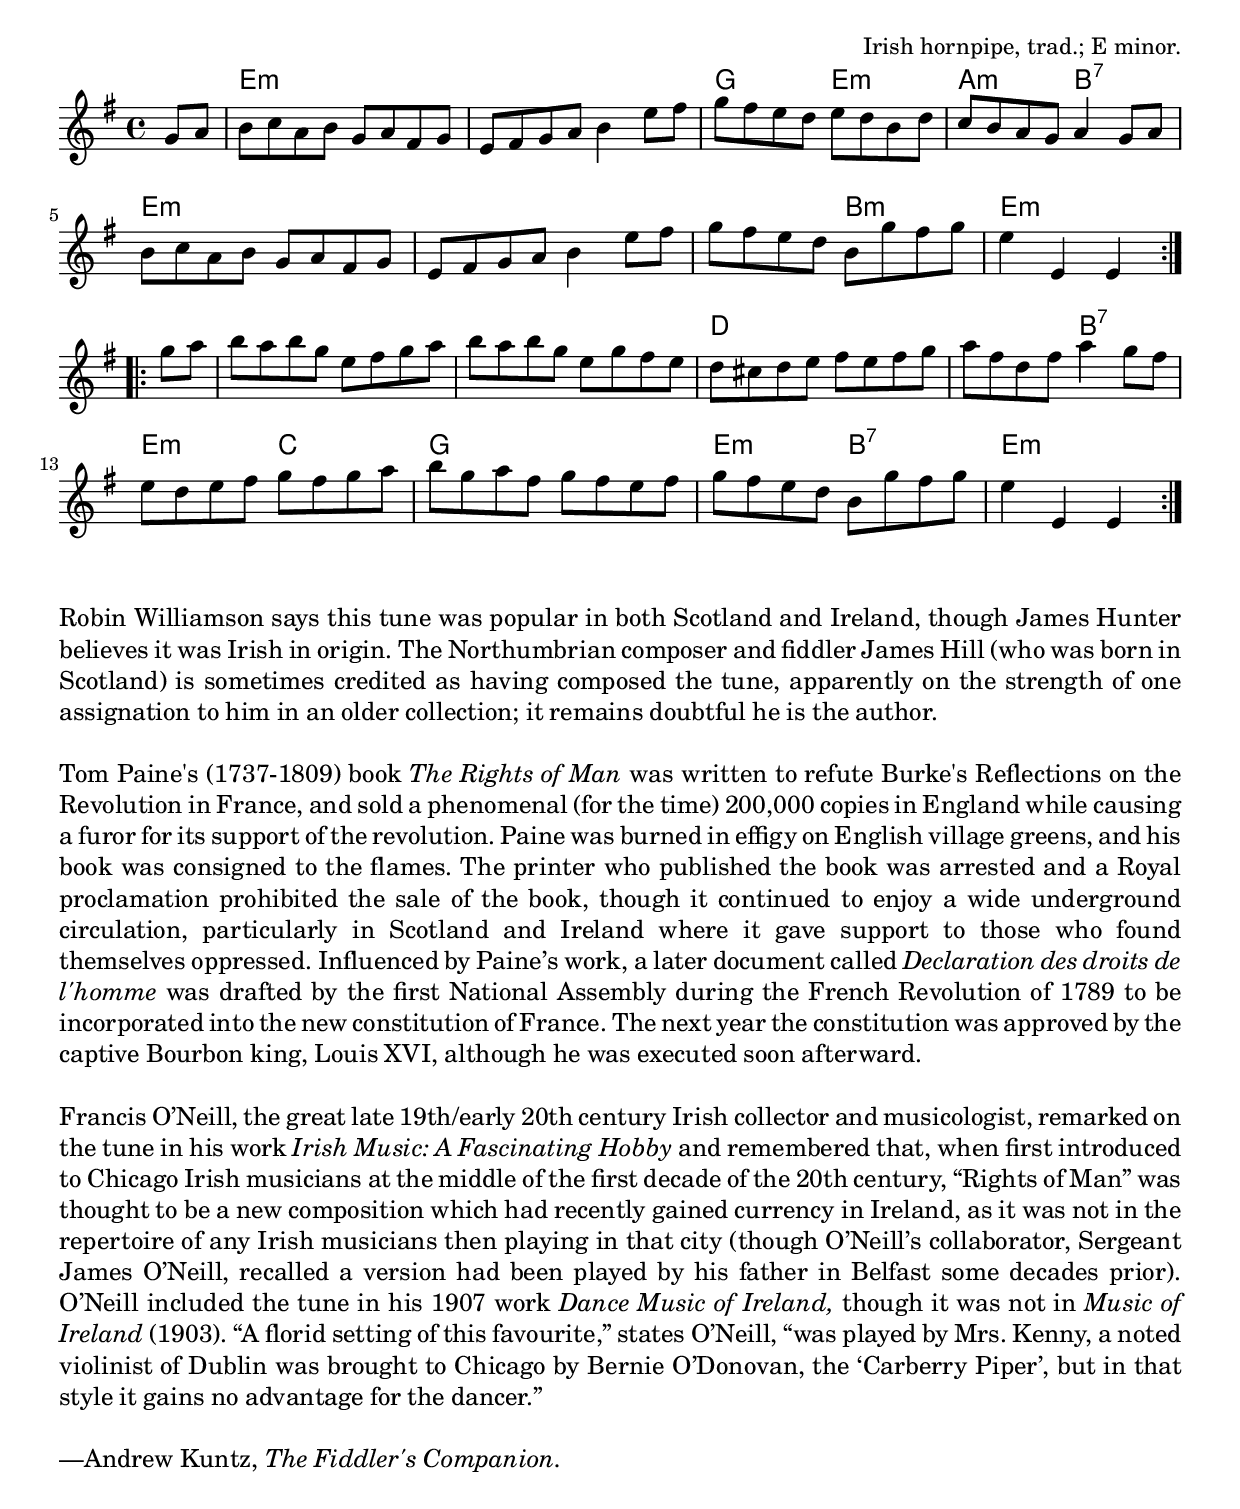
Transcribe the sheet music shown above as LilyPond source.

\version "2.18.2"
\include "util.ly"

\tocItem \markup "The Rights of Man"

\score {
  <<
    \relative g' {
      \time 4/4
      \key e \minor

      \repeat volta 2 {
        \partial 4 g8 a \bar "|"
        b c a b g a fis g |
        e8 fis g a b4 e8 fis |
        g fis e d e d b d |
        c b a g a4 g8 a |
        b c a b g a fis g |
        e fis g a b4 e8 fis |
        g fis e d b g' fis g |
        e4 e, e
      }

      \break

      \repeat volta 2 {
        g'8 a \bar "|"
        b a b g e fis g a |
        b a b g e g fis e |
        d cis d e fis e fis g |
        a fis d fis a4 g8 fis |
        e d e fis g fis g a |
        b g a fis g fis e fis |
        g fis e d b g' fis g |
        e4 e, e
      }
    }

    \new ChordNames {
      \chordmode {
        \time 4/4
        \set chordChanges = ##t

        \repeat volta 2 {
          \partial 4 s4 \bar "|"
          e1:m |
          e1:m |
          g2 e:m |
          a2:m b:7 |
          e1:m |
          e1:m |
          e2:m b2:m |
          e4:m s2
        }

        \repeat volta 2 {
          s4
          e1:m |
          e1:m |
          d1 |
          d2 b:7 |
          e2:m c |
          g1 |
          e2:m b:7 |
          e2:m e4:m
        }
      }
    }
  >>

  \header {
    title = "The Rights of Man"
    opus = "Irish hornpipe, trad.; E minor."
  }

  \layout{ indent = 0 }
  \midi{ \tempo 4 = 160 }
}

\markuplist {
  \paragraph {
    Robin Williamson says this tune was popular in both Scotland and Ireland,
    though James Hunter believes it was Irish in origin. The Northumbrian
    composer and fiddler James Hill (who was born in Scotland) is sometimes
    credited as having composed the tune, apparently on the strength of one
    assignation to him in an older collection; it remains doubtful he is the
    author.
  }
  \paragraph {
    Tom Paine's (1737-1809) book \italic {The Rights of Man} was
    written to refute Burke's Reflections on the Revolution in France, and sold
    a phenomenal (for the time) 200,000 copies in England while causing a furor
    for its support of the revolution. Paine was burned in effigy on English
    village greens, and his book was consigned to the flames. The printer who
    published the book was arrested and a Royal proclamation prohibited the
    sale of the book, though it continued to enjoy a wide underground
    circulation, particularly in Scotland and Ireland where it gave support
    to those who found themselves oppressed. Influenced by Paine’s work, a
    later document called \italic {Declaration des droits de l'homme} was drafted
    by the first National Assembly during the French Revolution of 1789 to
    be incorporated into the new constitution of France. The next year the
    constitution was approved by the captive Bourbon king, Louis XVI, although
    he was executed soon afterward.
  }
  \paragraph {
    Francis O’Neill, the great late 19th/early 20th century Irish collector
    and musicologist, remarked on the tune in his work
    \italic { Irish Music: A Fascinating Hobby } and remembered that, when
    first introduced to Chicago Irish musicians at the middle of the first
    decade of the 20th century, “Rights of Man” was thought to be a new
    composition which had recently gained currency in Ireland, as it was not
    in the repertoire of any Irish musicians then playing in that city (though
    O’Neill’s collaborator, Sergeant James O’Neill, recalled a version had
    been played by his father in Belfast some decades prior). O’Neill included
    the tune in his 1907 work \italic{Dance Music of Ireland,} though it was not in
    \italic{Music of Ireland} (1903). “A florid setting of this favourite,” states
    O’Neill, “was played by Mrs. Kenny, a noted violinist of Dublin was
    brought to Chicago by Bernie O’Donovan, the ‘Carberry Piper’, but in
    that style it gains no advantage for the dancer.”
  }
  \paragraph {
    —Andrew Kuntz, \italic {The Fiddler's Companion.}
  }
}